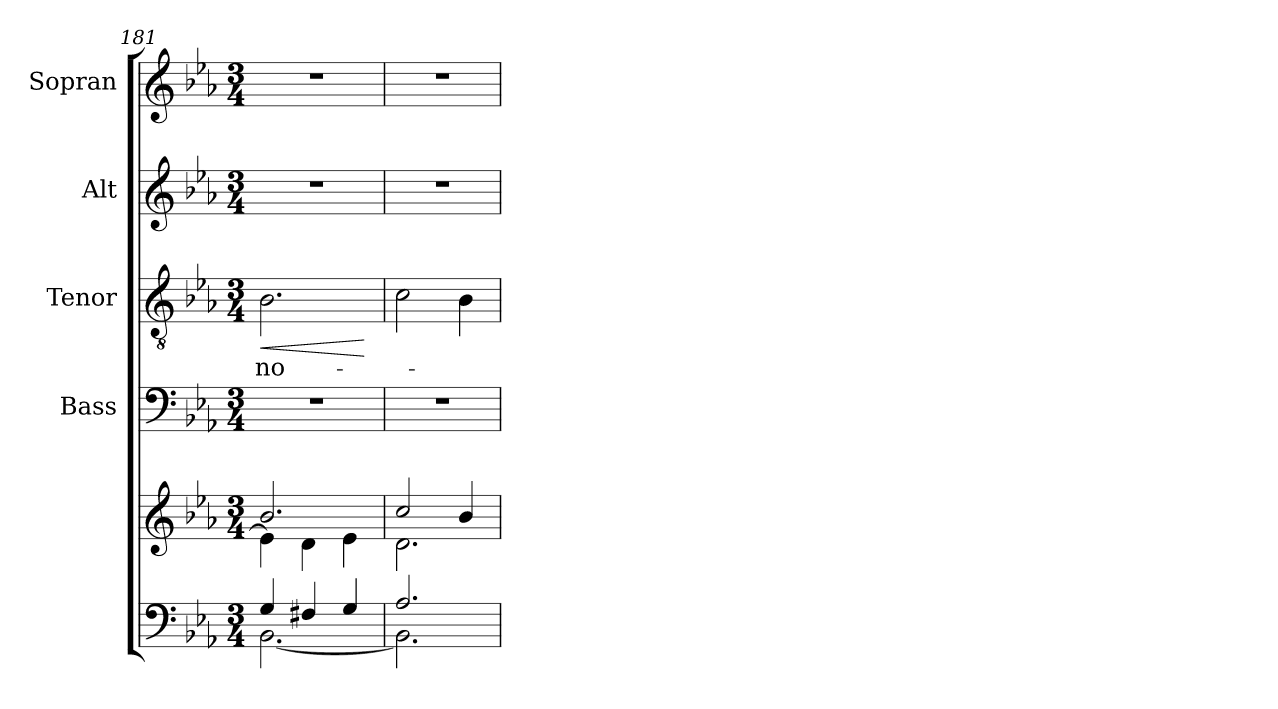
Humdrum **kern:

**kern	**kern	**kern	**kern	**text	**dynam	**kern	**kern
*part5	*part5	*part4	*part3	*part3	*part3	*part2	*part1
*staff6	*staff5	*staff4	*staff3	*staff3	*staff3	*staff2	*staff1
*	*	*I"Bass	*I"Tenor	*	*	*I"Alt	*I"Sopran
*	*	*I'B.	*I'T.	*	*	*I'A.	*I'S.
!!LO:PB:g=z
*clefF4	*clefG2	*clefF4	*clefGv2	*	*	*clefG2	*clefG2
*k[b-e-a-]	*k[b-e-a-]	*k[b-e-a-]	*k[b-e-a-]	*	*	*k[b-e-a-]	*k[b-e-a-]
*E-:	*E-:	*E-:	*E-:	*	*	*E-:	*E-:
*M3/4	*M3/4	*M3/4	*M3/4	*	*	*M3/4	*M3/4
=181	=181	=181	=181	=181	=181	=181	=181
*^	*^	*	*	*	*	*	*
!	!	!	!	!	!	!LO:LY:b	!LO:HP:b	!	!
4G/	[<2.BB-\	2.b-/	4e-\]	2.r	2.B-\	no-	<	2.r	2.r
4F#X/	.	.	4d\	.	.	.	.	.	.
4G/	.	.	4e-\	.	.	.	.	.	.
*v	*v	*	*	*	*	*	*	*	*
*	*v	*v	*	*	*	*	*	*
.	.	.	.	.	[	.	.
=182	=182	=182	=182	=182	=182	=182	=182
*^	*^	*	*	*	*	*	*
2.A-/	2.BB-\]	2cc/	2.d\	2.r	2c\	.	.	2.r	2.r
.	.	4b-/	.	.	4B-\	.	.	.	.
*v	*v	*	*	*	*	*	*	*	*
*	*v	*v	*	*	*	*	*	*
=	=	=	=	=	=	=	=
*-	*-	*-	*-	*-	*-	*-	*-
